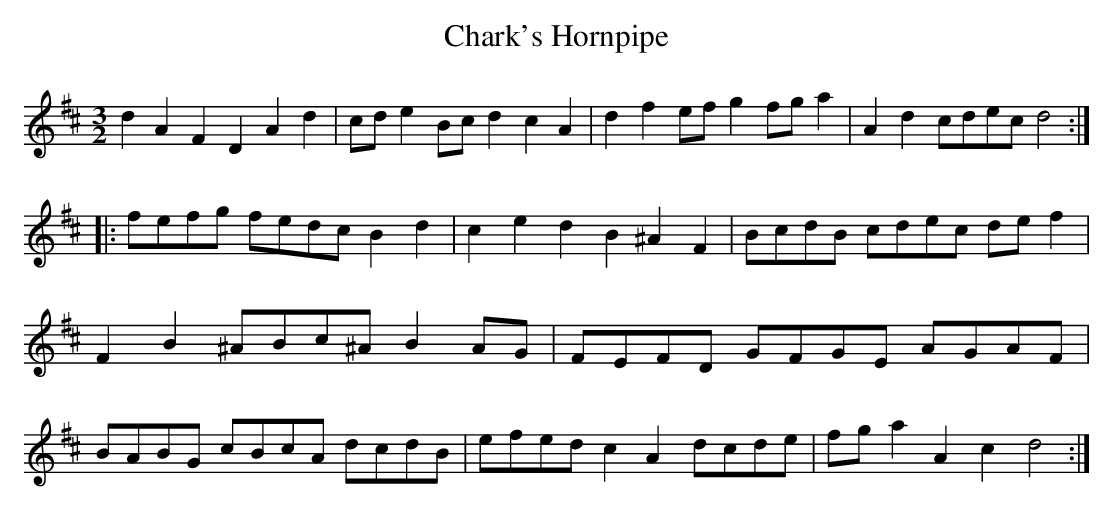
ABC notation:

X:1
T:Chark's Hornpipe
M:3/2
L:1/8
K:D
d2 A2 F2 D2 A2 d2| cde2 Bcd2 c2 A2| d2 f2 ef g2 fg a2| A2 d2 cdec d4::\
fefg fedc B2 d2| c2 e2 d2 B2 ^A2 F2| BcdB cdec de f2| F2 B2 ^ABc^A B2 AG|\
FEFD GFGE AGAF| BABG cBcA dcdB| efed c2 A2 dcde| fg a2 A2 c2 d4:|
